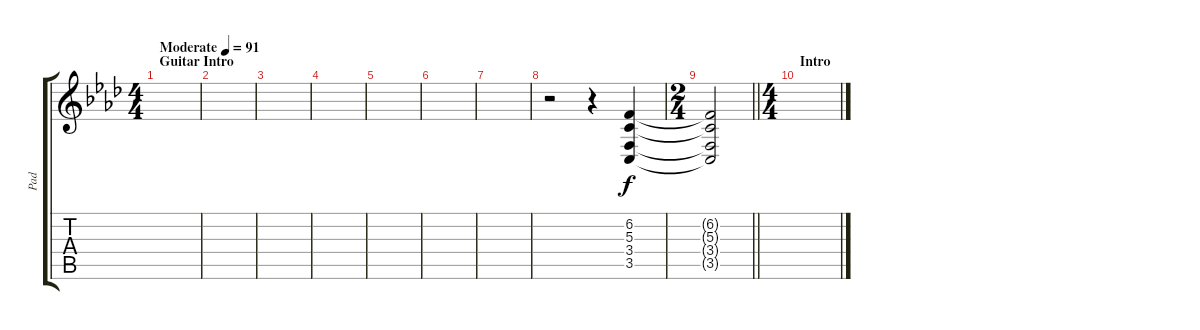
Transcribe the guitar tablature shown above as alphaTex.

\track ("Pad" "Pad") {instrument pad3polysynth}
\staff {score tabs}
\tuning (E4 B3 G3 D3 A2 E2) {hide}
\ts (4 4)
\section ("" "Guitar Intro")
\tempo (91 "Moderate")
\clef g2
\ks fminor
|
|
|
|
|
|
|
r.2 r.4 (6.2 5.3 3.4 3.5).4 |
\ts (2 4)
\barLineRight lightlight
(6.2{t} 5.3{t} 3.4{t} 3.5{t}).2 |
\ts (4 4)
\section ("" "Intro")
